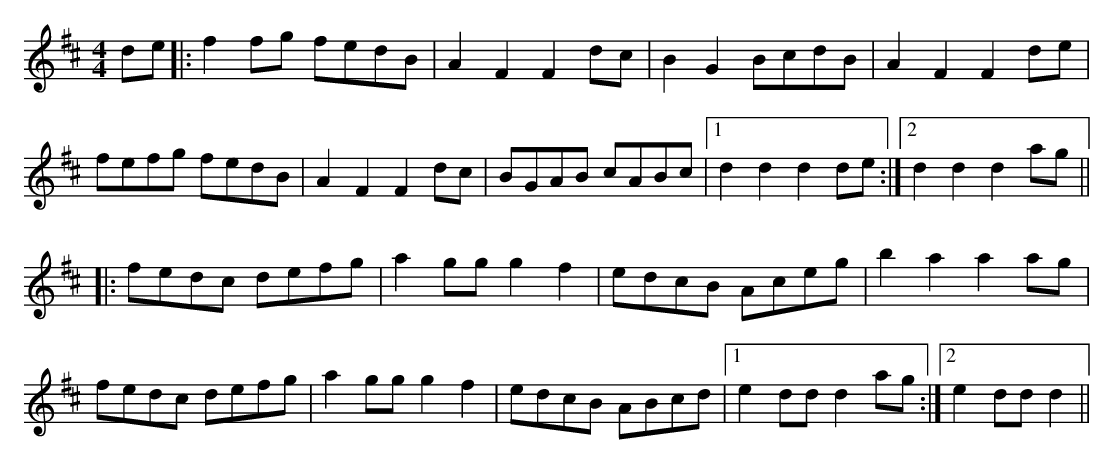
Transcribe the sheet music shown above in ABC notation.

X:1
M:4/4
K:D
de|:f2fg fedB|A2F2 F2dc|B2G2 BcdB|A2F2 F2de|
fefg fedB|A2F2 F2dc|BGAB cABc|1 d2d2 d2de:|2 d2d2 d2ag||
|:fedc defg|a2gg g2 f2|edcB Aceg|b2a2 a2ag|
fedc defg|a2gg g2f2|edcB ABcd|1 e2dd d2ag:|2 e2dd d2||
